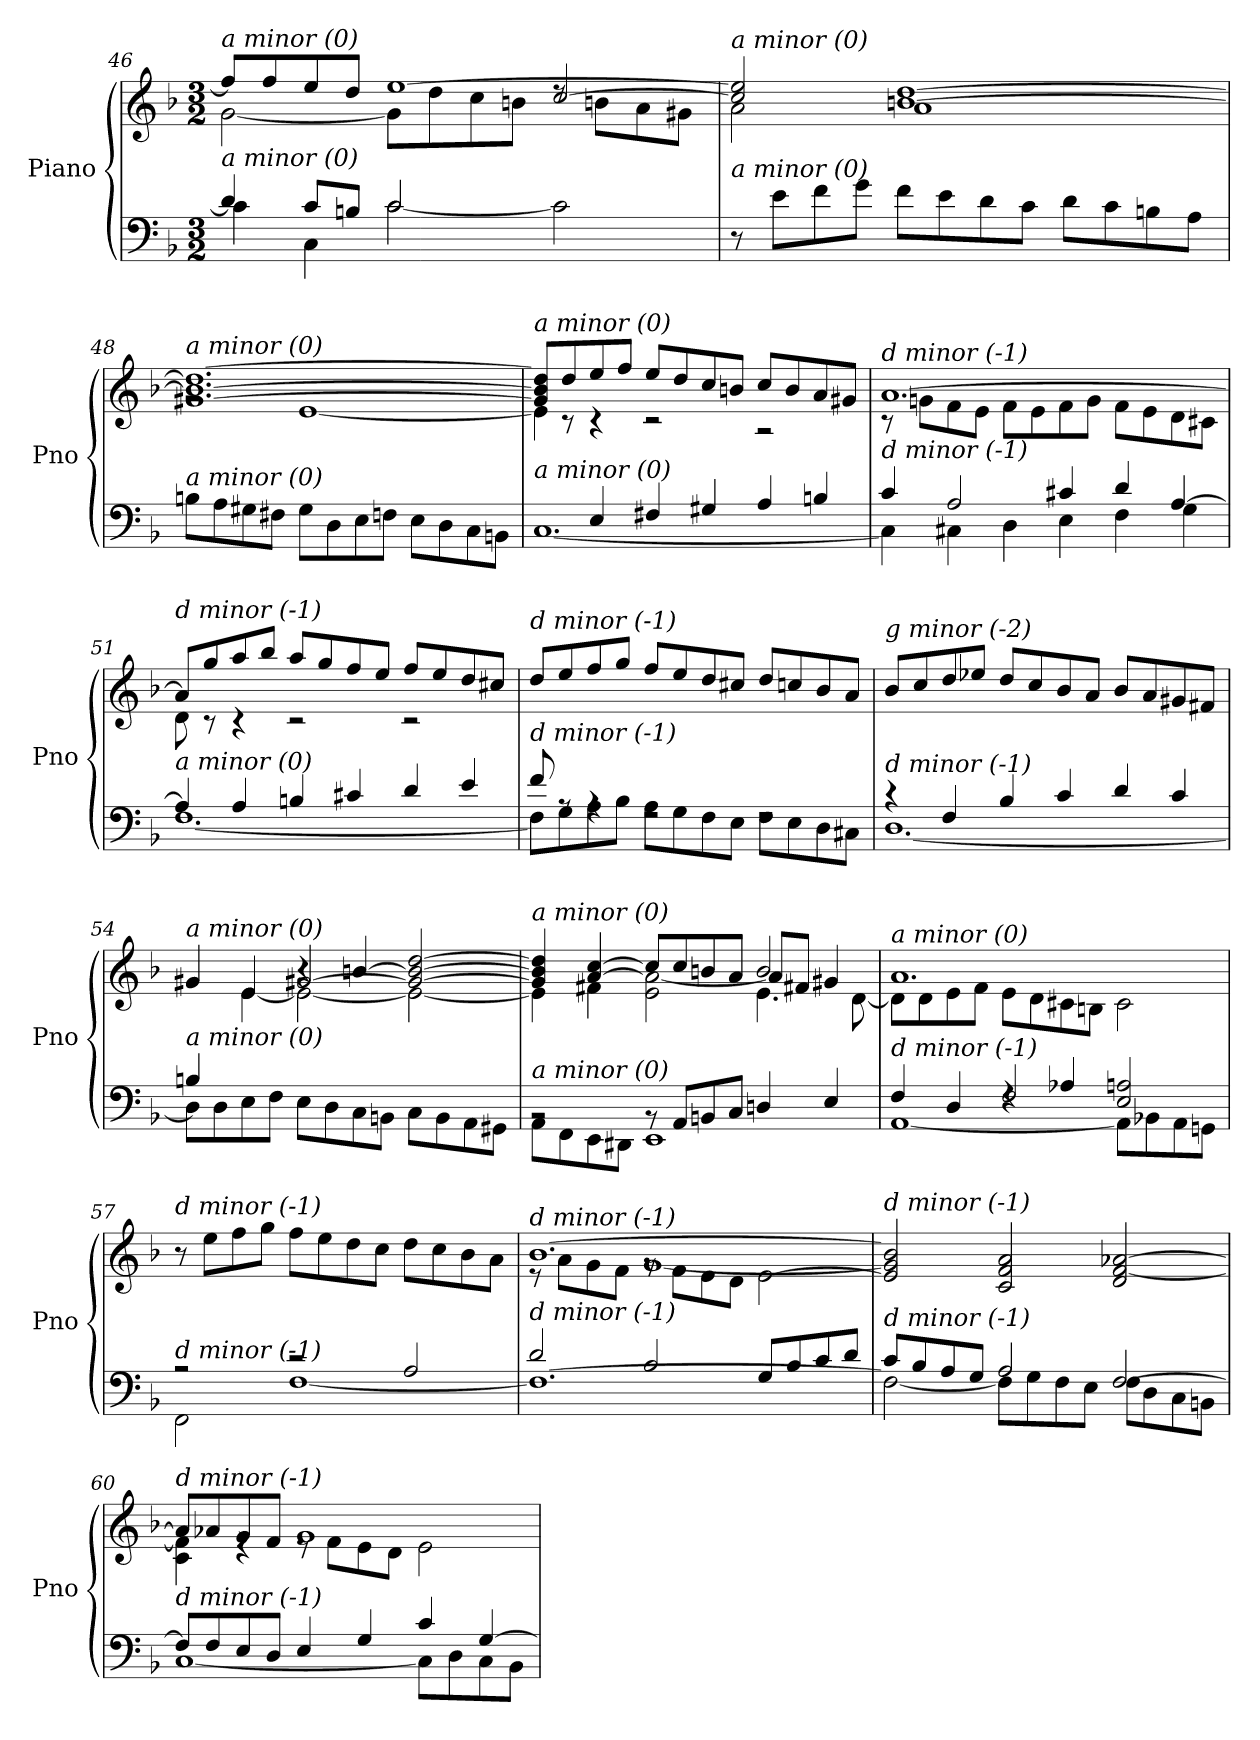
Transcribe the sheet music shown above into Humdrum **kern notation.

**kern	**kern
*part1	*part1
*staff2	*staff1
*I"Piano	*
*I'Pno	*
*clefF4	*clefG2
*k[b-]	*k[b-]
*M3/2	*M3/2
=46	=46
*^	*^
*	*^	*	*^
*	*	*	*	*	*^
!	!	!	!LO:TX:i:t=a minor (0)	!	!	!
!LO:TX:i:t=a minor (0)	!	!	!	!	!	!
1ryy	4d/]	4c\	8ff/L]	[2g\	1ryy	1ryy
.	.	.	8ff/	.	.	.
.	8c/L	4C\	8ee/	.	.	.
.	8Bn/J	.	8dd/J	.	.	.
.	[2c/	2c\	[1ee	8g\L]	.	.
.	.	.	.	8dd\	.	.
.	.	.	.	8cc\	.	.
.	.	.	.	8bn\J	.	.
2ryy	2c\]	2ryy	.	8rdd	[2cc/	2ryy
.	.	.	.	8bn\L	.	.
.	.	.	.	8a\	.	.
.	.	.	.	8g#X\J	.	.
*v	*v	*v	*	*	*	*
*	*	*v	*v	*v
=47	=47	=47
!	!LO:TX:i:t=a minor (0)	!
!LO:TX:i:t=a minor (0)	!	!
8r	2cc/] 2ee/]	2a\
8e\L	.	.
8f\	.	.
8g\J	.	.
8f\L	[1bn [1dd	1a
8e\	.	.
8d\	.	.
8c\J	.	.
8d\L	.	.
8c\	.	.
8Bn\	.	.
8A\J	.	.
!!LO:LB:g=z	!!
=48	=48	=48
!	!LO:TX:i:t=a minor (0)	!
!LO:TX:i:t=a minor (0)	!	!
8Bn\L	[1.g#X 1.b_ 1.dd_	2rg
8A\	.	.
8G#X\	.	.
8F#X\J	.	.
8G#\L	.	[1e
8D\	.	.
8E\	.	.
8Fn\J	.	.
8E\L	.	.
8D\	.	.
8C\	.	.
8BBn\J	.	.
=49	=49	=49
*^	*^	*
*	*^	*	*	*^
!	!	!	!LO:TX:i:t=a minor (0)	!	!	!
!LO:TX:i:t=a minor (0)	!	!	!	!	!	!
8ryy	[1.C	4ryy	8g#/] 8b/] 8dd/]L	4e\]	8ryy	4ryy
8ryy	.	.	8dd/	.	8rc	.
1ryy	.	4E/	8ee/	4r	1ryy	1ryy
.	.	.	8ff/J	.	.	.
.	.	4F#Xi/	8ee/L	2r	.	.
.	.	.	8dd/	.	.	.
.	.	4G#X/	8cc/	.	.	.
.	.	.	8bn/J	.	.	.
.	.	4A/	8cc/L	2r	.	.
.	.	.	8b/	.	.	.
4ryy	.	4Bn/	8a/	.	4ryy	4ryy
.	.	.	8g#X/J	.	.	.
*	*v	*v	*	*	*	*
*	*	*	*v	*v	*v
=50	=50	=50	=50
!	!	!LO:TX:i:t=d minor (-1)	!
!LO:TX:i:t=d minor (-1)	!	!	!
4c/	4C\]	[1.a	8r
.	.	.	8gn\L
2A/	4C#X\	.	8f\
.	.	.	8e\J
.	4D\	.	8f\L
.	.	.	8e\
4c#X/	4E\	.	8f\
.	.	.	8g\J
4d/	4F\	.	8f\L
.	.	.	8e\
[4A/	4G\	.	8d\
.	.	.	8c#X\J
!!LO:LB:g=z	!!
=51	=51	=51	=51
!	!	!LO:TX:i:t=d minor (-1)	!
!LO:TX:i:t=a minor (0)	!	!	!
4A/]	[1.F	8a/L]	8d\
.	.	8gg/	8r
4A/	.	8aa/	4r
.	.	8bb-/J	.
4Bn/	.	8aa/L	2r
.	.	8gg/	.
4c#X/	.	8ff/	.
.	.	8ee/J	.
4d/	.	8ff/L	2r
.	.	8ee/	.
4e/	.	8dd/	.
.	.	8cc#X/J	.
*	*	*v	*v
=52	=52	=52
!	!	!LO:TX:i:t=d minor (-1)
!LO:TX:i:t=d minor (-1)	!	!
8f/	8F\L]	8dd/L
8rA	8G\	8ee/
4rA	8A\	8ff/
.	8B-\J	8gg/J
2rF	8A\L	8ff/L
.	8G\	8ee/
.	8F\	8dd/
.	8E\J	8cc#X/J
2rF	8F\L	8dd/L
.	8E\	8ccn/
.	8D\	8b-/
.	8C#X\J	8a/J
=53	=53	=53
!	!	!LO:TX:i:t=g minor (-2)
!LO:TX:i:t=d minor (-1)	!	!
4r	[1.D	8b-/L
.	.	8cc/
4F/	.	8dd/
.	.	8ee-X/J
4B-/	.	8dd/L
.	.	8cc/
4c/	.	8b-/
.	.	8a/J
4d/	.	8b-/L
.	.	8a/
4c/	.	8g#Xi/
.	.	8f#X/J
!!LO:PB:g=z
=54	=54	=54
*^	*	*^
*	*	*^	*	*^
*	*	*	*	*	*	*^
!	!	!	!	!LO:TX:i:t=a minor (0)	!	!	!
!LO:TX:i:t=a minor (0)	!	!	!	!	!	!	!
4ryy	2ryy	4Bn/	8D\L]	4g#X/	4ryy	2ryy	2ryy
.	.	.	8D\	.	.	.	.
1ryy	.	4ryy	8E\	4e/	[4e\	.	.
.	.	.	8F\J	.	.	.	.
.	2ryy	8E\L	1ryy	[2g#X/	2e\_	4r	1ryy
.	.	8D\	.	.	.	.	.
.	.	8C\	.	.	.	[4bn/	.
.	.	8BBn\J	.	.	.	.	.
.	2ryy	8C\L	.	2g#/_ 2b/_ [2dd/	2e\_	2ryy	.
.	.	8BB\	.	.	.	.	.
4ryy	.	8AA\	.	.	.	.	.
.	.	8GG#X\J	.	.	.	.	.
*	*	*v	*v	*	*	*	*
*	*	*	*	*	*v	*v
=55	=55	=55	=55	=55	=55
!	!	!	!LO:TX:i:t=a minor (0)	!	!
!LO:TX:i:t=a minor (0)	!	!	!	!	!
1ryy	2rBB	8AA\L	4g#/] 4b/] 4dd/]	4e\]	1ryy
.	.	8FF\	.	.	.
.	.	8EE\	[4a/ [4cc/	4f#X\	.
.	.	8DD#Xi\J	.	.	.
.	8rBB	1EE	8cc/L]	2e\ 2a\_	.
.	8AA/L	.	8cc/	.	.
.	8BBn/	.	8bn/	.	.
.	8C/J	.	8a/J	.	.
2ryy	4Dn/	.	2b/	4.e\	8a/L]
.	.	.	.	.	8f#X/J
.	4E/	.	.	.	4g#X/
.	.	.	.	[8d\	.
=56	=56	=56	=56	=56	=56
!	!	!	!LO:TX:i:t=a minor (0)	!	!
!LO:TX:i:t=d minor (-1)	!	!	!	!	!
4F/	[1AA	2ryy	1.a	8d\L]	2ryy
.	.	.	.	8d\	.
4D/	.	.	.	8e\	.
.	.	.	.	8f\J	.
4rF	.	2F/	.	8e\L	2ryy
.	.	.	.	8d\	.
4A-Xj/	.	.	.	8c#X\	.
.	.	.	.	8Bn\J	.
2E/ 2A/	8AA\L]	2ryy	.	2c#\	2ryy
.	8BB-X\	.	.	.	.
.	8AA\	.	.	.	.
.	8GGn\J	.	.	.	.
*	*v	*v	*	*	*
*	*	*v	*v	*v
!!LO:LB:g=z
=57	=57	=57
!	!	!LO:TX:i:t=d minor (-1)
!LO:TX:i:t=d minor (-1)	!	!
2r	2FF\	8r
.	.	8ee\L
.	.	8ff\
.	.	8gg\J
2r	[1F	8ff\L
.	.	8ee\
.	.	8dd\
.	.	8cc\J
2A/	.	8dd\L
.	.	8cc\
.	.	8b-\
.	.	8a\J
=58	=58	=58
*	*^	*^
*	*	*	*	*^
!	!	!	!LO:TX:i:t=d minor (-1)	!	!
!LO:TX:i:t=d minor (-1)	!	!	!	!	!
2ryy	2d/	1.F_	[1.b-	8r	2ryy
.	.	.	.	8a\L	.
.	.	.	.	8g\	.
.	.	.	.	8f\J	.
1ryy	2B-/	.	.	[1g	8rg
.	.	.	.	.	8f\L
.	.	.	.	.	8e\
.	.	.	.	.	8d\J
.	8G/L	.	.	.	[2e\
.	8B-/	.	.	.	.
.	8c/	.	.	.	.
.	8d/J	.	.	.	.
*	*v	*v	*	*	*
*	*	*v	*v	*v
=59	=59	=59
!	!	!LO:TX:i:t=d minor (-1)
!LO:TX:i:t=d minor (-1)	!	!
8c/L	2F\_	2e/] 2g/] 2b-/]
8B-/	.	.
8A/	.	.
8G/J	.	.
2A/	8F\L]	2c/ 2f/ 2a/
.	8G\	.
.	8F\	.
.	8E\J	.
[2F/	8F\L	2d/ [2f/ [2a-X/
.	8D\	.
.	8C\	.
.	8BBn\J	.
!!LO:LB:g=z
=60	=60	=60
*	*	*^
!	!	!LO:TX:i:t=d minor (-1)	!
!LO:TX:i:t=d minor (-1)	!	!	!
8F/L]	[1C	8a-/L]	4c\ 4f\]
8F/	.	8a-X/	.
8E/	.	8g/	4re
8D/J	.	8f/J	.
4E/	.	1g	8re
.	.	.	8f\L
4G/	.	.	8e\
.	.	.	8d\J
4c/	8C\L]	.	2e\
.	8D\	.	.
[4G/	8C\	.	.
.	8BB-\J	.	.
*v	*v	*	*
*	*v	*v
=	=
*-	*-
